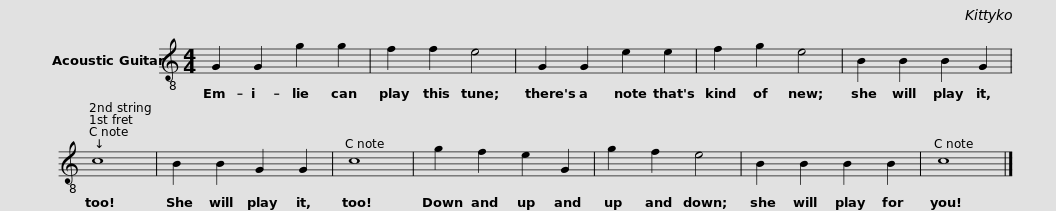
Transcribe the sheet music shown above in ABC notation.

X:1
L:1/8
M:4/4
I:linebreak $
K:C
V:1 treble-8
V:1
 G2 G2 g2 g2 | f2 f2 e4 | G2 G2 e2 e2 | f2 g2 e4 |$ B2 B2 B2 G2 | %5
 c8 | B2 B2 G2 G2 | c8 | g2 f2 e2 G2 |$ g2 f2 e4 | %10
 B2 B2 B2 B2 | c8 |] %12
